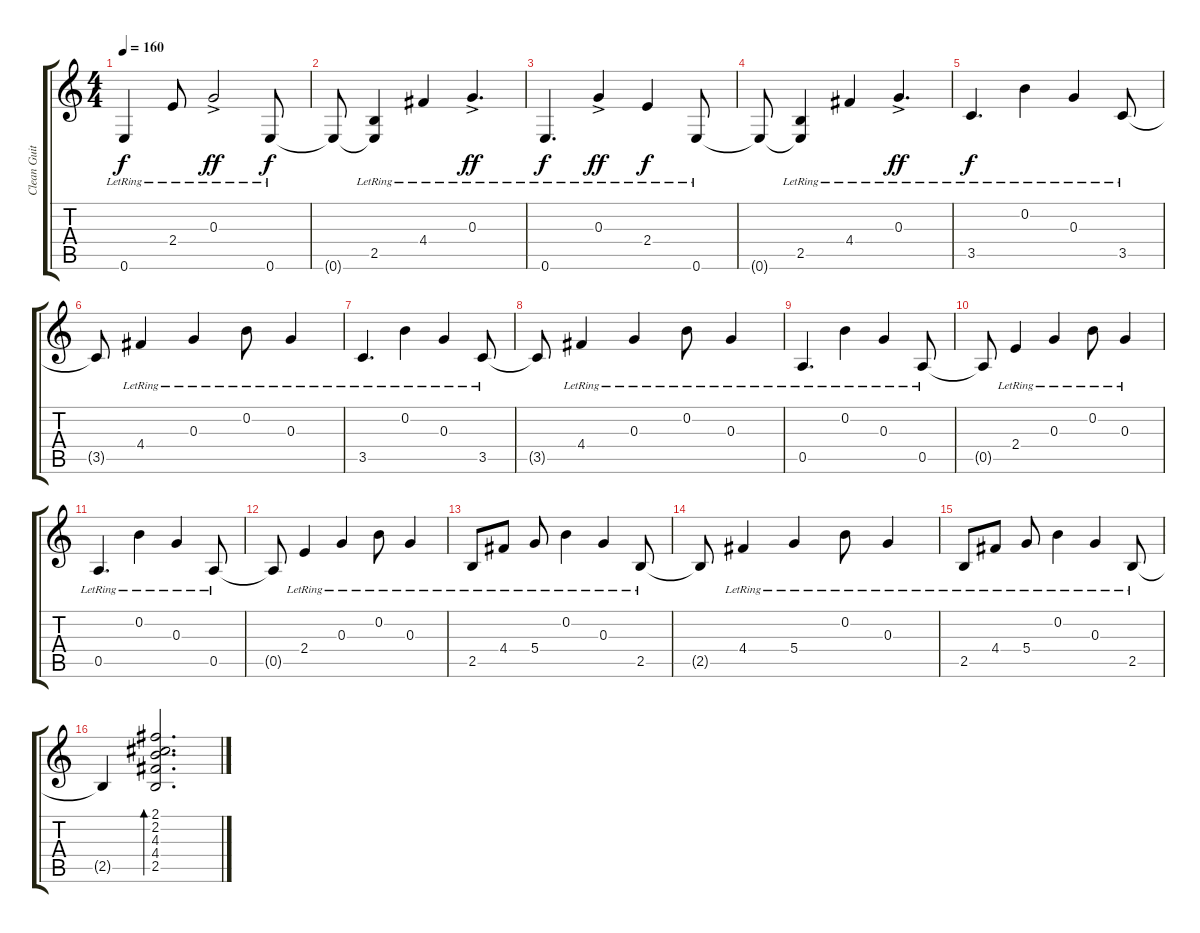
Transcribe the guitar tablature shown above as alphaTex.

\track ("Clean Guitar 3" "Clean Guit") {instrument acousticguitarsteel}
\staff {score tabs}
\tuning (E4 B3 G3 D3 A2 E2) {hide}
\ts (4 4)
\tempo 160
\clef g2
\ks c
0.6{lr}.4{dy f} 2.4{lr}.8 0.3{ac lr}.2{dy ff} 0.6{lr}.8{dy f} |
0.6{t}.8 (2.5{lr} 0.6{t}).4 4.4{lr}.4 0.3{ac lr}.4{d dy ff} |
0.6{lr}.4{d dy f} 0.3{ac lr}.4{dy ff} 2.4{lr}.4{dy f} 0.6{lr}.8 |
0.6{t}.8 (2.5{lr} 0.6{t}).4 4.4{lr}.4 0.3{ac lr}.4{d dy ff} |
3.5{lr}.4{d dy f} 0.2{lr}.4 0.3{lr}.4 3.5{lr}.8 |
3.5{t}.8 4.4{lr}.4 0.3{lr}.4 0.2{lr}.8 0.3{lr}.4 |
3.5{lr}.4{d} 0.2{lr}.4 0.3{lr}.4 3.5{lr}.8 |
3.5{t}.8 4.4{lr}.4 0.3{lr}.4 0.2{lr}.8 0.3{lr}.4 |
0.5{lr}.4{d} 0.2{lr}.4 0.3{lr}.4 0.5{lr}.8 |
0.5{t}.8 2.4{lr}.4 0.3{lr}.4 0.2{lr}.8 0.3{lr}.4 |
0.5{lr}.4{d} 0.2{lr}.4 0.3{lr}.4 0.5{lr}.8 |
0.5{t}.8 2.4{lr}.4 0.3{lr}.4 0.2{lr}.8 0.3{lr}.4 |
2.5{lr}.8 4.4{lr}.8 5.4{lr}.8 0.2{lr}.4 0.3{lr}.4 2.5{lr}.8 |
2.5{t}.8 4.4{lr}.4 5.4{lr}.4 0.2{lr}.8 0.3{lr}.4 |
2.5{lr}.8 4.4{lr}.8 5.4{lr}.8 0.2{lr}.4 0.3{lr}.4 2.5{lr}.8 |
2.5{t}.4 (2.1 2.2 4.3 4.4 2.5).2{d bd 240}
